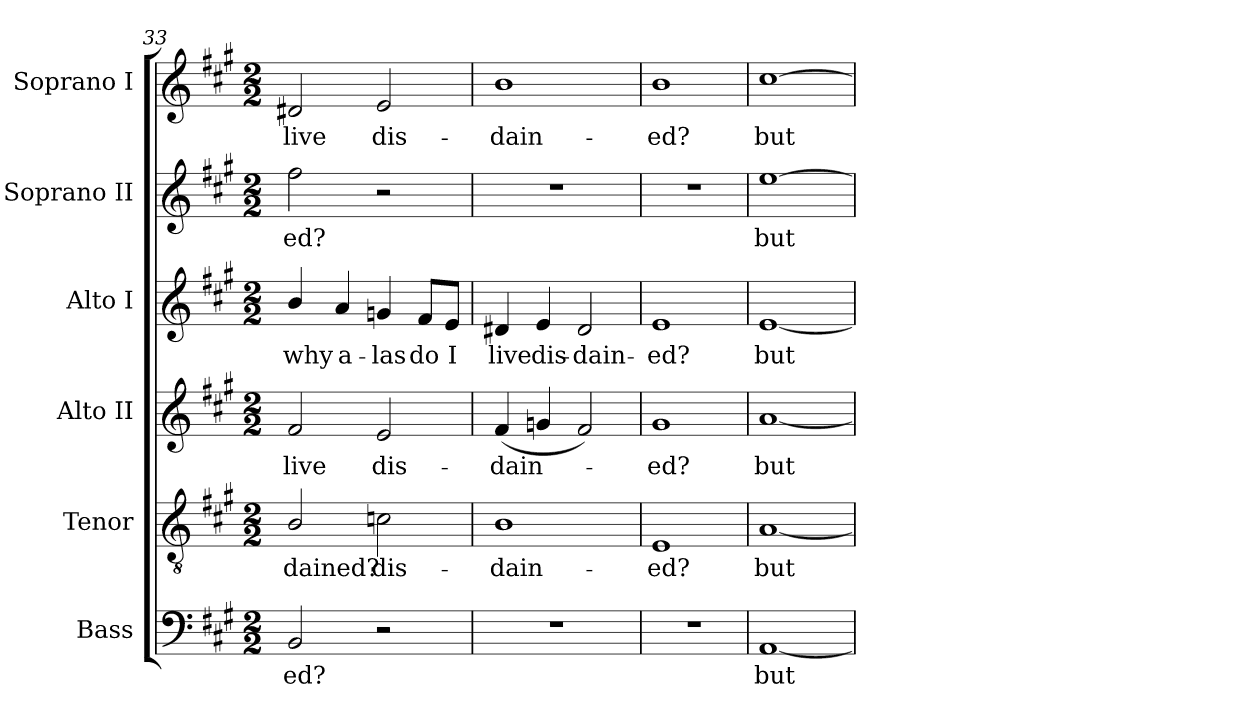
**kern	**text	**kern	**text	**kern	**text	**kern	**text	**kern	**text	**kern	**text
*part6	*part6	*part5	*part5	*part4	*part4	*part3	*part3	*part2	*part2	*part1	*part1
*staff6	*staff6	*staff5	*staff5	*staff4	*staff4	*staff3	*staff3	*staff2	*staff2	*staff1	*staff1
*I"Bass	*	*I"Tenor	*	*I"Alto II	*	*I"Alto I	*	*I"Soprano II	*	*I"Soprano I	*
*I'B	*	*I'T.	*	*I'A.	*	*I'A I	*	*I'S II	*	*I'S I	*
!!LO:PB:g=z
*clefF4	*	*clefGv2	*	*clefG2	*	*clefG2	*	*clefG2	*	*clefG2	*
*	*	*ITrd7c12	*	*	*	*	*	*	*	*	*
*k[f#c#g#]	*	*k[f#c#g#]	*	*k[f#c#g#]	*	*k[f#c#g#]	*	*k[f#c#g#]	*	*k[f#c#g#]	*
*A:	*	*A:	*	*A:	*	*A:	*	*A:	*	*A:	*
*M2/2	*	*M2/2	*	*M2/2	*	*M2/2	*	*M2/2	*	*M2/2	*
=33	=33	=33	=33	=33	=33	=33	=33	=33	=33	=33	=33
!	!LO:LY:b:color=#000000	!	!	!	!	!	!	!	!	!	!
!	!	!	!LO:LY:b:color=#000000	!	!	!	!	!	!	!	!
!	!	!	!	!	!LO:LY:b:color=#000000	!	!	!	!	!	!
!	!	!	!	!	!	!	!LO:LY:b:color=#000000	!	!	!	!
!	!	!	!	!	!	!	!	!	!LO:LY:b:color=#000000	!	!
!	!	!	!	!	!	!	!	!	!	!	!LO:LY:b:color=#000000
2BBi/	-ed?	2BBi/	-dained?	2f#i/	live	4bi/	why	2ff#i\	-ed?	2d#Xi/	live
!	!	!	!	!	!	!	!LO:LY:b:color=#000000	!	!	!	!
.	.	.	.	.	.	4ai/	a-	.	.	.	.
!	!	!	!LO:LY:b:color=#000000	!	!	!	!	!	!	!	!
!	!	!	!	!	!LO:LY:b:color=#000000	!	!	!	!	!	!
!	!	!	!	!	!	!	!LO:LY:b:color=#000000	!	!	!	!
!	!	!	!	!	!	!	!	!	!	!	!LO:LY:b:color=#000000
2r	.	2Cni\	dis-	2ei/	dis-	4gni/	-las	2r	.	2ei/	dis-
!	!	!	!	!	!	!	!LO:LY:b:color=#000000	!	!	!	!
.	.	.	.	.	.	8f#i/L	do	.	.	.	.
!	!	!	!	!	!	!	!LO:LY:b:color=#000000	!	!	!	!
.	.	.	.	.	.	8ei/J	I	.	.	.	.
=34	=34	=34	=34	=34	=34	=34	=34	=34	=34	=34	=34
!	!	!	!LO:LY:b:color=#000000	!	!	!	!	!	!	!	!
!	!	!	!	!	!LO:LY:b:color=#000000	!	!	!	!	!	!
!	!	!	!	!	!	!	!LO:LY:b:color=#000000	!	!	!	!
!	!	!	!	!	!	!	!	!	!	!	!LO:LY:b:color=#000000
1r	.	1BBi	-dain-	(4f#i/	-dain-	4d#Xi/	live	1r	.	1bi	-dain-
!	!	!	!	!	!	!	!LO:LY:b:color=#000000	!	!	!	!
.	.	.	.	4gni/	.	4ei/	dis-	.	.	.	.
!	!	!	!	!	!	!	!LO:LY:b:color=#000000	!	!	!	!
.	.	.	.	2f#i/)	.	2d#i/	-dain-	.	.	.	.
=35	=35	=35	=35	=35	=35	=35	=35	=35	=35	=35	=35
!	!	!	!LO:LY:b:color=#000000	!	!	!	!	!	!	!	!
!	!	!	!	!	!LO:LY:b:color=#000000	!	!	!	!	!	!
!	!	!	!	!	!	!	!LO:LY:b:color=#000000	!	!	!	!
!	!	!	!	!	!	!	!	!	!	!	!LO:LY:b:color=#000000
1r	.	1EEi	-ed?	1g#i	-ed?	1ei	-ed?	1r	.	1bi	-ed?
=36	=36	=36	=36	=36	=36	=36	=36	=36	=36	=36	=36
!	!LO:LY:b:color=#000000	!	!	!	!	!	!	!	!	!	!
!	!	!	!LO:LY:b:color=#000000	!	!	!	!	!	!	!	!
!	!	!	!	!	!LO:LY:b:color=#000000	!	!	!	!	!	!
!	!	!	!	!	!	!	!LO:LY:b:color=#000000	!	!	!	!
!	!	!	!	!	!	!	!	!	!LO:LY:b:color=#000000	!	!
!	!	!	!	!	!	!	!	!	!	!	!LO:LY:b:color=#000000
[1AAi	but	[1AAi	but	[1ai	but	[1ei	but	[1eei	but	[1cc#i	but
=	=	=	=	=	=	=	=	=	=	=	=
*-	*-	*-	*-	*-	*-	*-	*-	*-	*-	*-	*-
